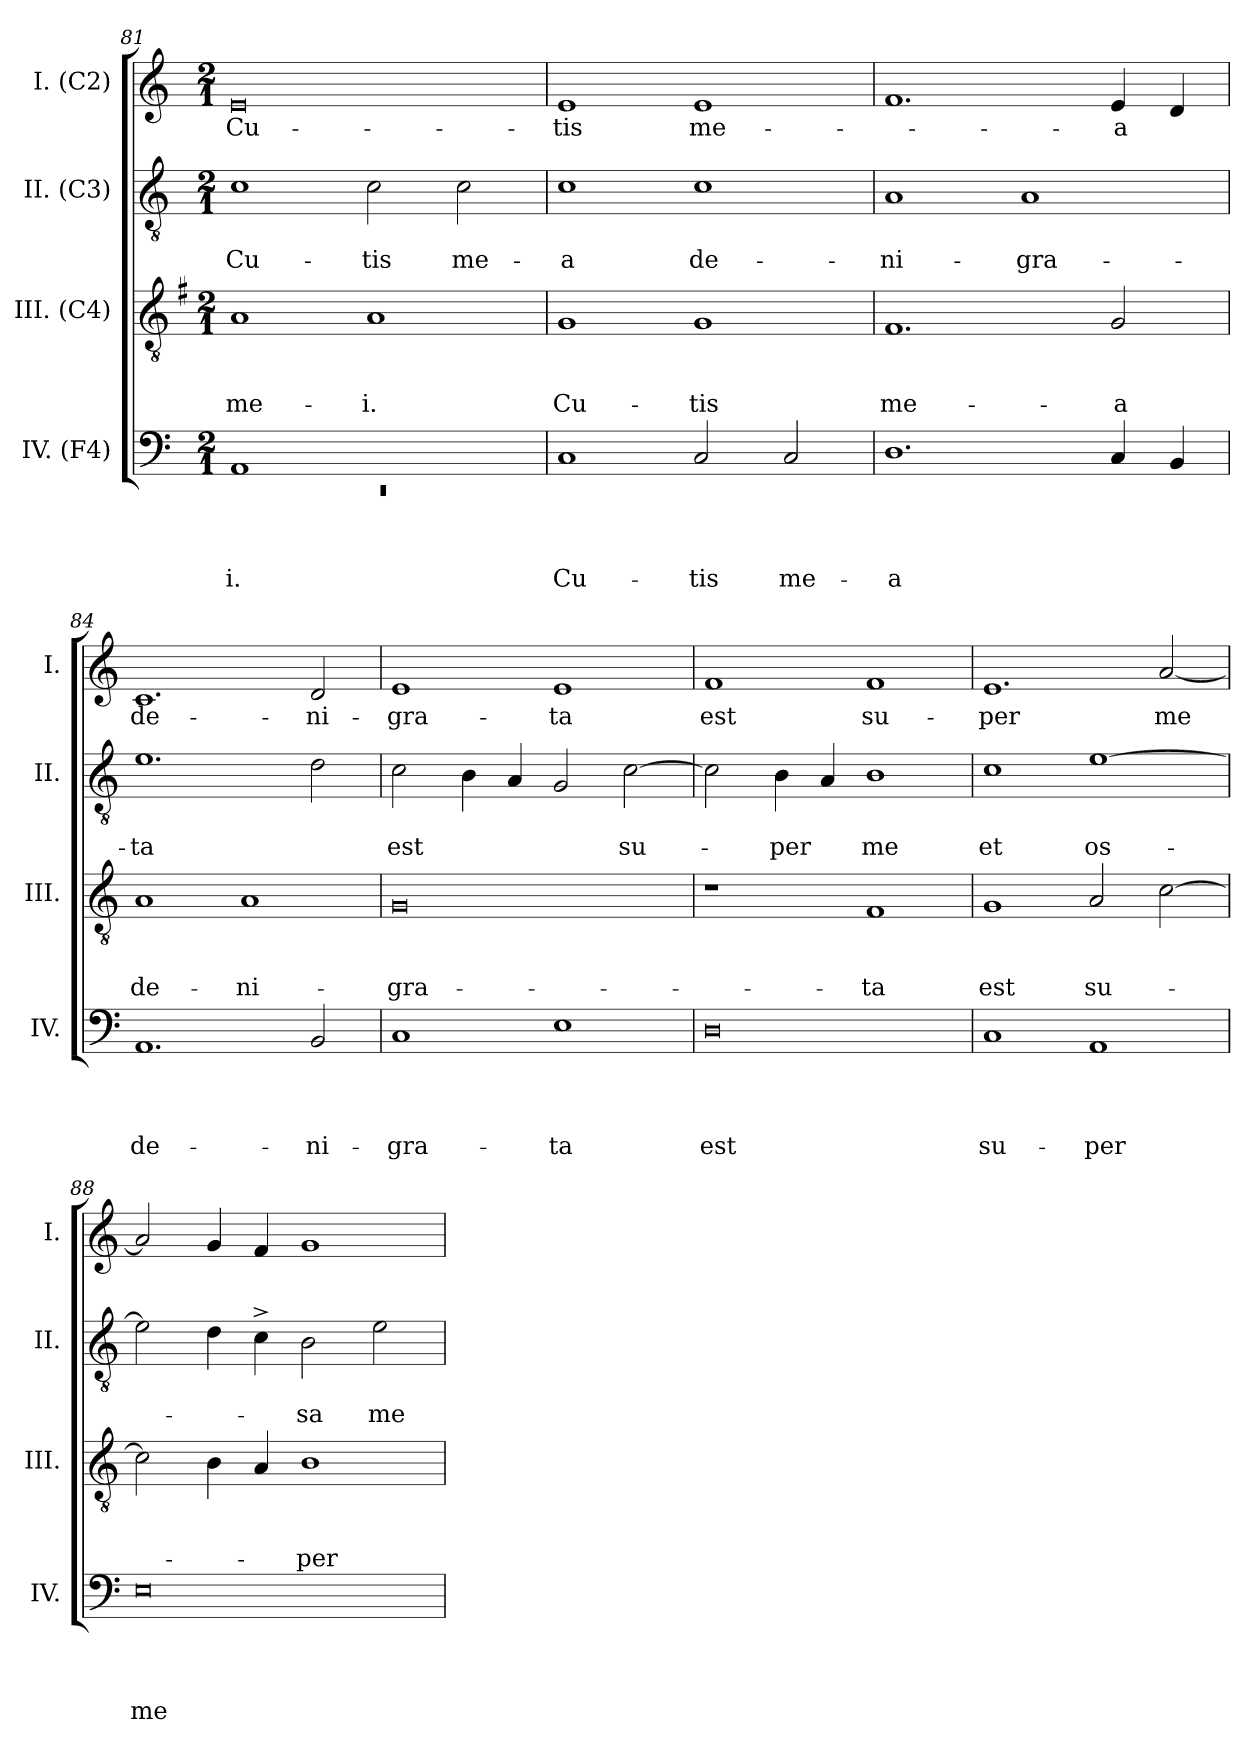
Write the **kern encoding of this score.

**kern	**text	**text	**text	**text	**kern	**text	**text	**text	**kern	**text	**text	**kern	**text
*part4	*part4	*part4	*part4	*part4	*part3	*part3	*part3	*part3	*part2	*part2	*part2	*part1	*part1
*staff4	*staff4	*staff4	*staff4	*staff4	*staff3	*staff3	*staff3	*staff3	*staff2	*staff2	*staff2	*staff1	*staff1
*I"IV. (F4)	*	*	*	*	*I"III. (C4)	*	*	*	*I"II. (C3)	*	*	*I"I. (C2)	*
*I'IV.	*	*	*	*	*I'III.	*	*	*	*I'II.	*	*	*I'I.	*
*clefF4	*	*	*	*	*clefGv2	*	*	*	*clefGv2	*	*	*clefG2	*
*k[]	*	*	*	*	*k[f#]	*	*	*	*k[]	*	*	*k[]	*
*C:	*	*	*	*	*G:	*	*	*	*C:	*	*	*C:	*
*M2/1	*	*	*	*	*M2/1	*	*	*	*M2/1	*	*	*M2/1	*
=81	=81	=81	=81	=81	=81	=81	=81	=81	=81	=81	=81	=81	=81
*^	*	*	*	*	*	*	*	*	*	*	*	*	*
!	!LO:N:vis=1	!	!	!	!LO:LY:b	!	!	!	!LO:LY:b	!	!	!LO:LY:b	!	!LO:LY:b
1AA	0rEE	.	.	.	-i.	1A	.	.	me-	1c	.	-Cu-	0e	Cu-
!	!	!	!	!	!	!	!	!	!LO:LY:b	!	!	!LO:LY:b	!	!
1ryy	.	.	.	.	.	1A	.	.	-i.	2c\	.	-tis	.	.
!	!	!	!	!	!	!	!	!	!	!	!	!LO:LY:b	!	!
.	.	.	.	.	.	.	.	.	.	2c\	.	me-	.	.
*v	*v	*	*	*	*	*	*	*	*	*	*	*	*	*
=82	=82	=82	=82	=82	=82	=82	=82	=82	=82	=82	=82	=82	=82
!	!	!	!	!LO:LY:b	!	!	!	!LO:LY:b	!	!	!LO:LY:b:rj	!	!LO:LY:b
1C	.	.	.	Cu-	1G	.	.	Cu-	1c	.	-a	1e	-tis
!	!	!	!	!LO:LY:b	!	!	!	!LO:LY:b	!	!	!LO:LY:b	!	!LO:LY:b
2C/	.	.	.	-tis	1G	.	.	-tis	1c	.	de-	1e	me-
!	!	!	!	!LO:LY:b	!	!	!	!	!	!	!	!	!
2C/	.	.	.	me-	.	.	.	.	.	.	.	.	.
!!LO:LB:g=z
=83	=83	=83	=83	=83	=83	=83	=83	=83	=83	=83	=83	=83	=83
*	*	*	*	*	*k[]	*	*	*	*	*	*	*	*
*	*	*	*	*	*C:	*	*	*	*	*	*	*	*
!	!	!	!	!LO:LY:b:rj	!	!	!	!LO:LY:b	!	!	!LO:LY:b	!	!
1.D	.	.	.	-a	1.F	.	.	me-	1A	.	-ni-	1.f	.
!	!	!	!	!	!	!	!	!	!	!	!LO:LY:b	!	!
.	.	.	.	.	.	.	.	.	1A	.	-gra-	.	.
!	!	!	!	!	!	!	!	!LO:LY:b	!	!	!	!	!LO:LY:b
4C/	.	.	.	.	2G/	.	.	-a	.	.	.	4e/	-a
4BB/	.	.	.	.	.	.	.	.	.	.	.	4d/	.
=84	=84	=84	=84	=84	=84	=84	=84	=84	=84	=84	=84	=84	=84
!	!	!	!	!LO:LY:b	!	!	!	!LO:LY:b	!	!	!LO:LY:b	!	!LO:LY:b
1.AA	.	.	.	de-	1A	.	.	de-	1.e	.	-ta	1.c	de-
!	!	!	!	!	!	!	!	!LO:LY:b	!	!	!	!	!
.	.	.	.	.	1A	.	.	-ni-	.	.	.	.	.
!	!	!	!	!LO:LY:b	!	!	!	!	!	!	!	!	!LO:LY:b
2BB/	.	.	.	-ni-	.	.	.	.	2d\	.	.	2d/	-ni-
=85	=85	=85	=85	=85	=85	=85	=85	=85	=85	=85	=85	=85	=85
!	!	!	!	!LO:LY:b	!	!	!	!LO:LY:b:rj	!	!	!LO:LY:b	!	!LO:LY:b
1C	.	.	.	-gra-	0G	.	.	-gra-	2c\	.	est	1e	-gra-
.	.	.	.	.	.	.	.	.	4B\	.	.	.	.
.	.	.	.	.	.	.	.	.	4A/	.	.	.	.
!	!	!	!	!LO:LY:b	!	!	!	!	!	!	!	!	!LO:LY:b
1E	.	.	.	-ta	.	.	.	.	2G/	.	.	1e	-ta
!	!	!	!	!	!	!	!	!	!	!	!LO:LY:b	!	!
.	.	.	.	.	.	.	.	.	[>2c\	.	su-	.	.
=86	=86	=86	=86	=86	=86	=86	=86	=86	=86	=86	=86	=86	=86
!	!	!	!	!LO:LY:b:rj	!	!	!	!	!	!	!	!	!LO:LY:b
0D	.	.	.	est	1r	.	.	.	2c\]	.	.	1f	est
!	!	!	!	!	!	!	!	!	!	!	!LO:LY:b	!	!
.	.	.	.	.	.	.	.	.	4B\	.	-per	.	.
.	.	.	.	.	.	.	.	.	4A/	.	.	.	.
!	!	!	!	!	!	!	!	!LO:LY:b	!	!	!LO:LY:b	!	!LO:LY:b
.	.	.	.	.	1F	.	.	-ta	1B	.	me	1f	su-
=87	=87	=87	=87	=87	=87	=87	=87	=87	=87	=87	=87	=87	=87
!	!	!	!	!LO:LY:b	!	!	!	!LO:LY:b	!	!	!LO:LY:b	!	!LO:LY:b
1C	.	.	.	su-	1G	.	.	est	1c	.	et	1.e	-per
!	!	!	!	!LO:LY:b	!	!	!	!LO:LY:b	!	!	!LO:LY:b	!	!
1AA	.	.	.	-per	2A/	.	.	su-	[>1e	.	os-	.	.
!	!	!	!	!	!	!	!	!	!	!	!	!	!LO:LY:b
.	.	.	.	.	[>2c\	.	.	.	.	.	.	[>2a/	me
!!LO:PB:g=z
=88	=88	=88	=88	=88	=88	=88	=88	=88	=88	=88	=88	=88	=88
!	!	!	!	!LO:LY:b:rj	!	!	!	!	!	!	!	!	!
0E	.	.	.	me	2c\]	.	.	.	2e\]	.	.	2a/]	.
.	.	.	.	.	4B\	.	.	.	4d\	.	.	4g/	.
.	.	.	.	.	4A/	.	.	.	4c^>\	.	.	4f/	.
!	!	!	!	!	!	!	!	!LO:LY:b	!	!	!LO:LY:b	!	!
.	.	.	.	.	1B	.	.	-per	2B\	.	-sa	1g	.
!	!	!	!	!	!	!	!	!	!	!	!LO:LY:b	!	!
.	.	.	.	.	.	.	.	.	2e\	.	me-	.	.
=	=	=	=	=	=	=	=	=	=	=	=	=	=
*-	*-	*-	*-	*-	*-	*-	*-	*-	*-	*-	*-	*-	*-
